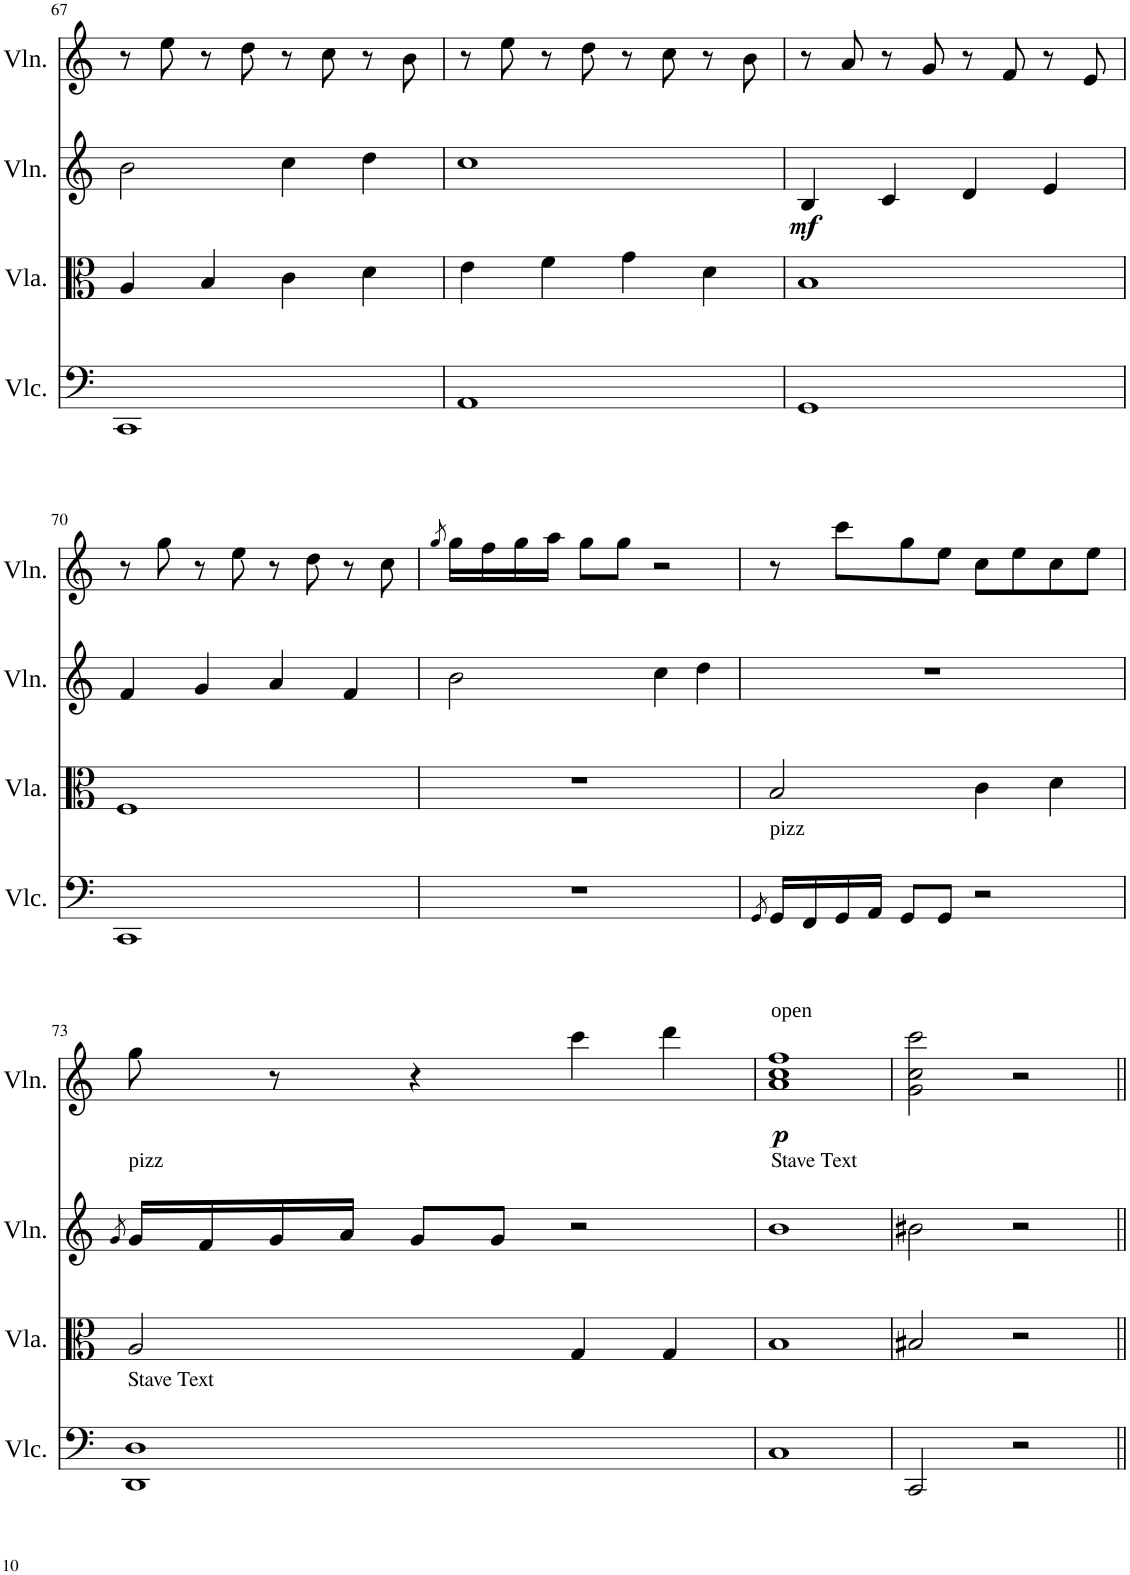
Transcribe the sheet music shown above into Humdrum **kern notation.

**kern	**kern	**kern	**dynam	**kern	**dynam
*part4	*part3	*part2	*part2	*part1	*part1
*staff4	*staff3	*staff2	*staff2	*staff1	*staff1
*I"Violoncello	*I"Viola	*I"Violin	*	*I"Violin	*
*I'Vlc.	*I'Vla.	*I'Vln.	*	*I'Vln.	*
!!LO:PB:g=z
*clefF4	*clefC3	*clefG2	*	*clefG2	*
*k[]	*k[]	*k[]	*	*k[]	*
*M4/4	*M4/4	*M4/4	*	*M4/4	*
=67	=67	=67	=67	=67	=67
1CC	4A/	2b\	.	8r	.
.	.	.	.	8ee\	.
.	4B/	.	.	8r	.
.	.	.	.	8dd\	.
.	4c\	4cc\	.	8r	.
.	.	.	.	8cc\	.
.	4d\	4dd\	.	8r	.
.	.	.	.	8b\	.
=68	=68	=68	=68	=68	=68
1AA	4e\	1cc	.	8r	.
.	.	.	.	8ee\	.
.	4f\	.	.	8r	.
.	.	.	.	8dd\	.
.	4g\	.	.	8r	.
.	.	.	.	8cc\	.
.	4d\	.	.	8r	.
.	.	.	.	8b\	.
=69	=69	=69	=69	=69	=69
!	!	!	!LO:DY:b	!	!
1GG	1B	4B/	mf	8r	.
.	.	.	.	8a/	.
.	.	4c/	.	8r	.
.	.	.	.	8g/	.
.	.	4d/	.	8r	.
.	.	.	.	8f/	.
.	.	4e/	.	8r	.
.	.	.	.	8e/	.
!!LO:LB:g=z
=70	=70	=70	=70	=70	=70
1CC	1F	4f/	.	8r	.
.	.	.	.	8gg\	.
.	.	4g/	.	8r	.
.	.	.	.	8ee\	.
.	.	4a/	.	8r	.
.	.	.	.	8dd\	.
.	.	4f/	.	8r	.
.	.	.	.	8cc\	.
=71	=71	=71	=71	=71	=71
.	.	.	.	8qgg/	.
1r	1r	2b\	.	16gg\LL	.
.	.	.	.	16ff\	.
.	.	.	.	16gg\	.
.	.	.	.	16aa\JJ	.
.	.	.	.	8gg\L	.
.	.	.	.	8gg\J	.
.	.	4cc\	.	2r	.
.	.	4dd\	.	.	.
=72	=72	=72	=72	=72	=72
8qGG/	.	.	.	.	.
!LO:TX:a:t=pizz	!	!	!	!	!
16GG/LL	2B/	1r	.	8r	.
16FF/	.	.	.	.	.
16GG/	.	.	.	8ccc\L	.
16AA/JJ	.	.	.	.	.
8GG/L	.	.	.	8gg\	.
8GG/J	.	.	.	8ee\J	.
2r	4c\	.	.	8cc\L	.
.	.	.	.	8ee\	.
.	4d\	.	.	8cc\	.
.	.	.	.	8ee\J	.
!!LO:LB:g=z
=73	=73	=73	=73	=73	=73
.	.	8qg/	.	.	.
!	!	!LO:TX:a:t=pizz	!	!	!
!LO:TX:a:t=Stave Text	!	!	!	!	!
1DD 1D	2A/	16g/LL	.	8gg\	.
.	.	16f/	.	.	.
.	.	16g/	.	8r	.
.	.	16a/JJ	.	.	.
.	.	8g/L	.	4r	.
.	.	8g/J	.	.	.
.	4G/	2r	.	4ccc\	.
.	4G/	.	.	4ddd\	.
=74	=74	=74	=74	=74	=74
!	!	!	!	!LO:TX:a:t=open	!
!	!	!LO:TX:a:t=Stave Text	!	!	!
!	!	!	!	!	!LO:DY:b
1C	1B	1b	.	1a 1cc 1ff	p
=75	=75	=75	=75	=75	=75
2CC/	2B#X/	2b#X\	.	2g\ 2cc\ 2ccc\	.
2r	2r	2r	.	2r	.
=||	=||	=||	=||	=||	=||
*-	*-	*-	*-	*-	*-
